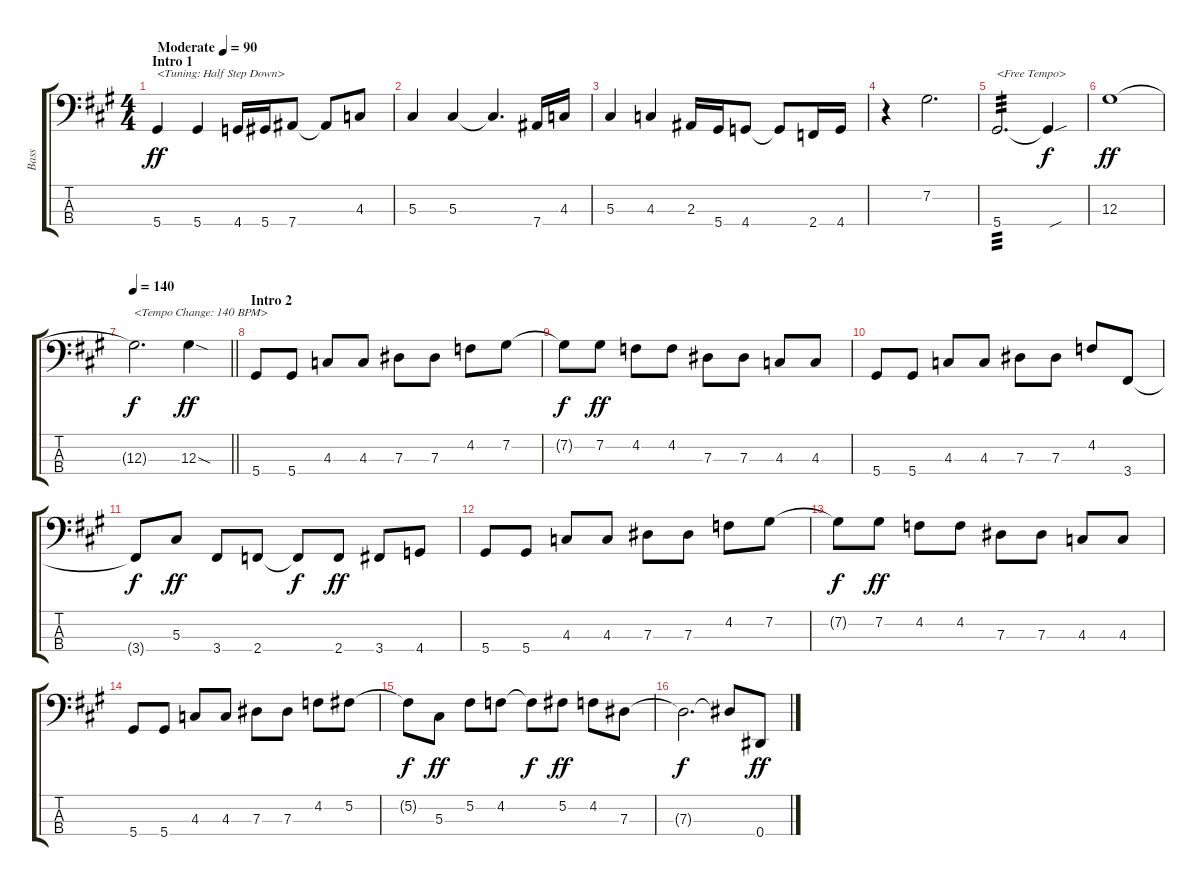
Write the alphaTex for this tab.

\track ("Bass" "Bass") {instrument electricbasspick}
\staff {score tabs}
\tuning (Gb2 Db2 Ab1 Eb1) {hide}
\ts (4 4)
\section ("" "Intro 1")
\tempo (90 "Moderate")
\clef f4
\ks a
5.4.4{txt "<Tuning: Half Step Down>" dy ff instrument electricbasspick} 5.4.4 4.4.16 5.4.16 7.4.8 7.4{t}.8 4.3.8 |
5.3.4 5.3.4 5.3{t}.4{d} 7.4.16 4.3.16 |
5.3.4 4.3.4 2.3.16 5.4.16 4.4.8 4.4{t}.8 2.4.16 4.4.16 |
r.4 7.2.2{d} |
5.4.2{d txt "<Free Tempo>" tp 3} 5.4{sou t}.4{dy f} |
12.3.1{dy ff} |
\tempo 140
\barLineRight lightlight
12.3{t}.2{d txt "<Tempo Change: 140 BPM>" dy f} 12.3{sod}.4{dy ff} |
\section ("" "Intro 2")
5.4.8 5.4.8 4.3.8 4.3.8 7.3.8 7.3.8 4.2.8 7.2.8 |
7.2{t}.8{dy f} 7.2.8{dy ff} 4.2.8 4.2.8 7.3.8 7.3.8 4.3.8 4.3.8 |
5.4.8 5.4.8 4.3.8 4.3.8 7.3.8 7.3.8 4.2.8 3.4.8 |
3.4{t}.8{dy f} 5.3.8{dy ff} 3.4.8 2.4.8 2.4{t}.8{dy f} 2.4.8{dy ff} 3.4.8 4.4.8 |
5.4.8 5.4.8 4.3.8 4.3.8 7.3.8 7.3.8 4.2.8 7.2.8 |
7.2{t}.8{dy f} 7.2.8{dy ff} 4.2.8 4.2.8 7.3.8 7.3.8 4.3.8 4.3.8 |
5.4.8 5.4.8 4.3.8 4.3.8 7.3.8 7.3.8 4.2.8 5.2.8 |
5.2{t}.8{dy f} 5.3.8{dy ff} 5.2.8 4.2.8 4.2{t}.8{dy f} 5.2.8{dy ff} 4.2.8 7.3.8 |
7.3{t}.2{d dy f} 7.3{t}.8 0.4.8{dy ff}
